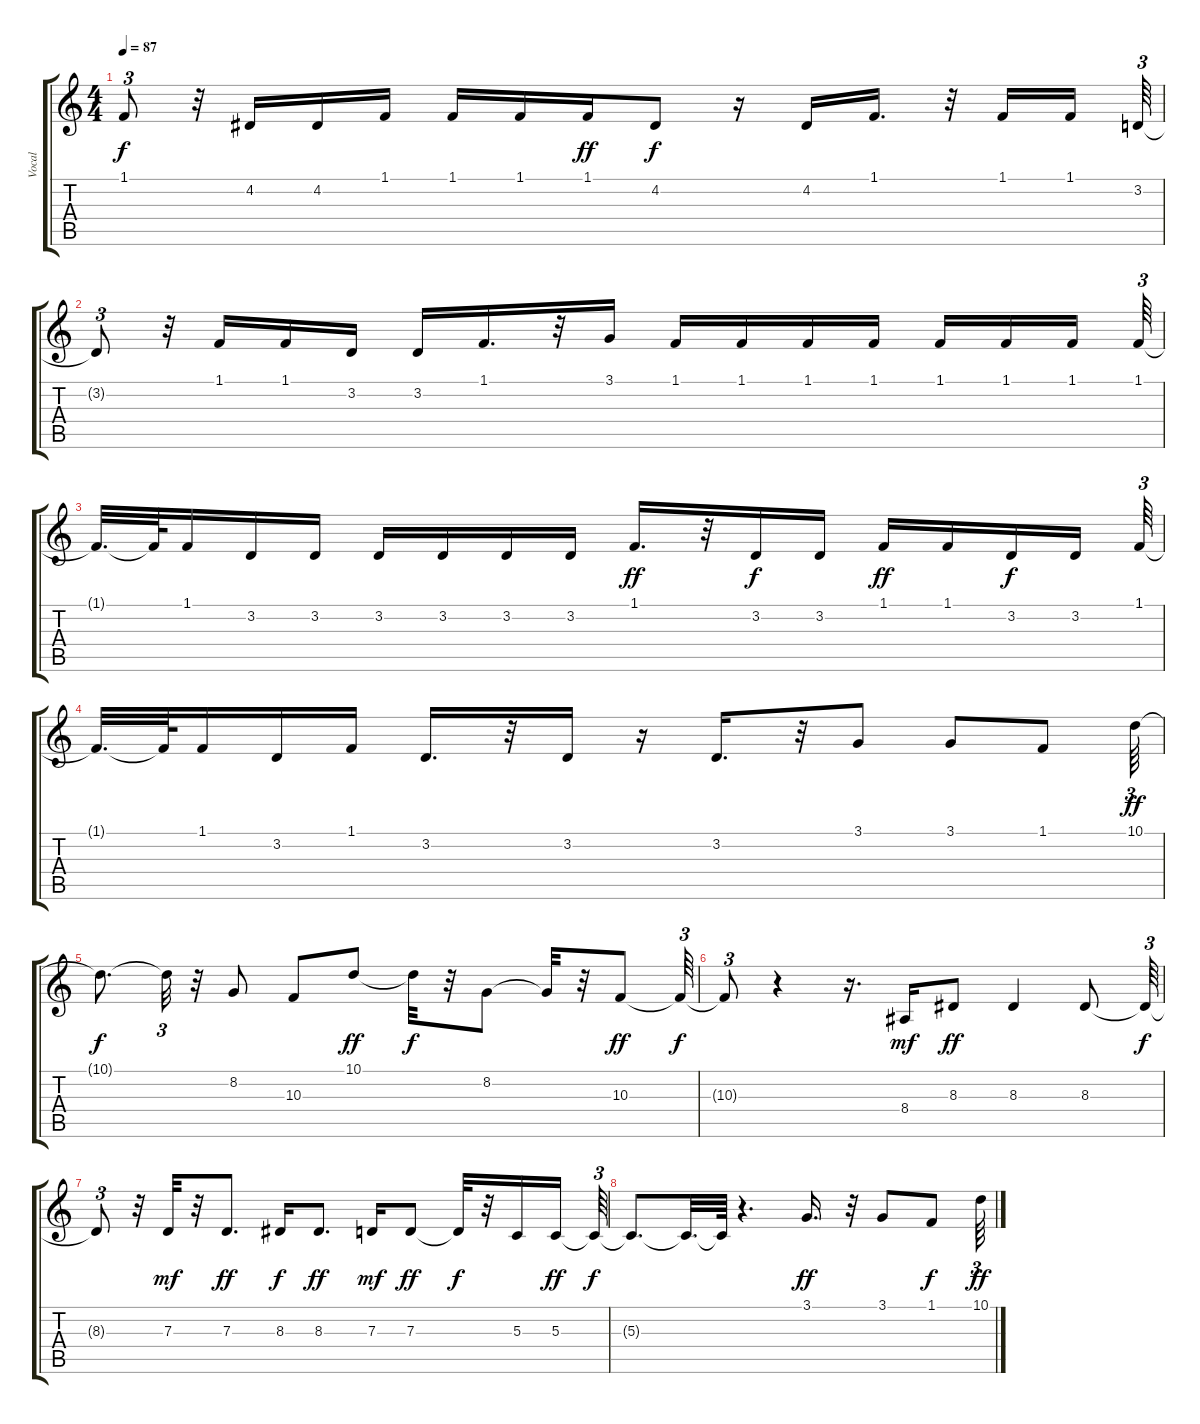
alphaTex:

\track ("Vocal     " "Vocal     ") {instrument sopranosax}
\staff {score tabs}
\tuning (E4 B3 G3 D3 A2 E2) {hide}
\ts (4 4)
\tempo 87
\clef g2
\ks c
1.1{t}.8{tu (3 2) dy f} r.32 4.2.16 4.2.16 1.1.16 1.1.16 1.1.16 1.1.16{dy ff} 4.2.8{dy f} r.16 4.2.16 1.1.16{d} r.32 1.1.16 1.1.16{beam splitsecondary} 3.2.64{tu (3 2)} |
3.2{t}.8{tu (3 2)} r.32 1.1.16 1.1.16 3.2.16 3.2.16 1.1.16{d} r.32 3.1.16 1.1.16 1.1.16 1.1.16 1.1.16 1.1.16 1.1.16 1.1.16{beam splitsecondary} 1.1.64{tu (3 2)} |
1.1{t}.32{d} 1.1{t}.64 1.1.16 3.2.16 3.2.16 3.2.16 3.2.16 3.2.16 3.2.16 1.1.16{d dy ff} r.32 3.2.16{dy f} 3.2.16 1.1.16{dy ff} 1.1.16 3.2.16{dy f} 3.2.16 1.1.64{tu (3 2)} |
1.1{t}.32{d} 1.1{t}.64 1.1.16 3.2.16 1.1.16 3.2.16{d} r.32 3.2.16 r.16 3.2.16{d} r.32 3.1.8 3.1.8 1.1.8 10.1.64{tu (3 2) dy ff} |
10.1{t}.8{d dy f} 10.1{t}.32{tu (3 2)} r.32 8.2.8 10.3.8 10.1.8{dy ff} 10.1{t}.32{dy f} r.32 8.2.8 8.2{t}.32 r.32 10.3.8{dy ff} 10.3{t}.64{tu (3 2) dy f} |
10.3{t}.8{tu (3 2)} r.4 r.16{d} 8.4.16{dy mf} 8.3.8{dy ff} 8.3.4 8.3.8 8.3{t}.64{tu (3 2) dy f} |
8.3{t}.8{tu (3 2)} r.32 7.3.32{dy mf} r.32 7.3.8{d dy ff} 8.3.16{dy f} 8.3.8{d dy ff} 7.3.16{dy mf} 7.3.8{dy ff} 7.3{t}.32{dy f} r.32 5.3.16 5.3.16{dy ff beam splitsecondary} 5.3{t}.64{tu (3 2) dy f} |
5.3{t}.8{d} 5.3{t}.32{d} 5.3{t}.64 r.4{d} 3.1.16{d dy ff} r.32 3.1.8 1.1.8{dy f} 10.1.64{tu (3 2) dy ff}
